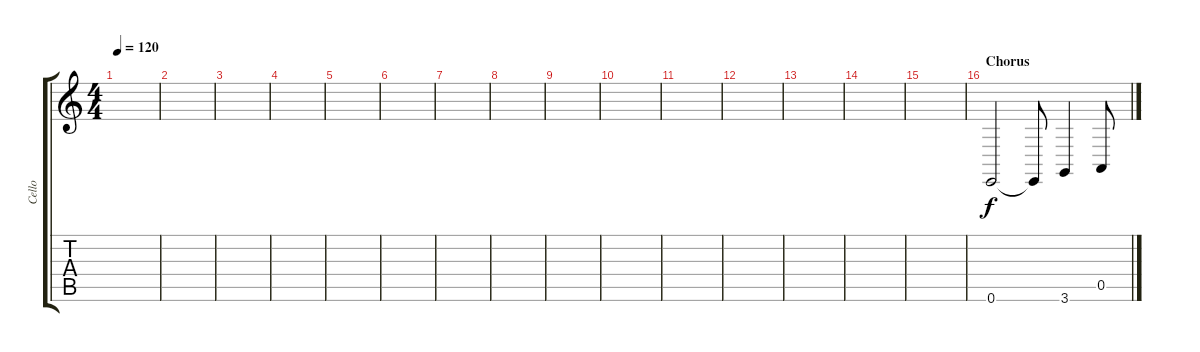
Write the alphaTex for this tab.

\track ("Cello" "Cello") {instrument cello}
\staff {score tabs}
\tuning (E4 B3 G3 D3 A2 E2) {hide}
\ts (4 4)
\tempo 120
\clef g2
\ks c
|
|
|
|
|
|
|
|
|
|
|
|
|
|
|
\section ("" "Chorus")
0.6.2{dy f} 0.6{t}.8 3.6.4 0.5.8
